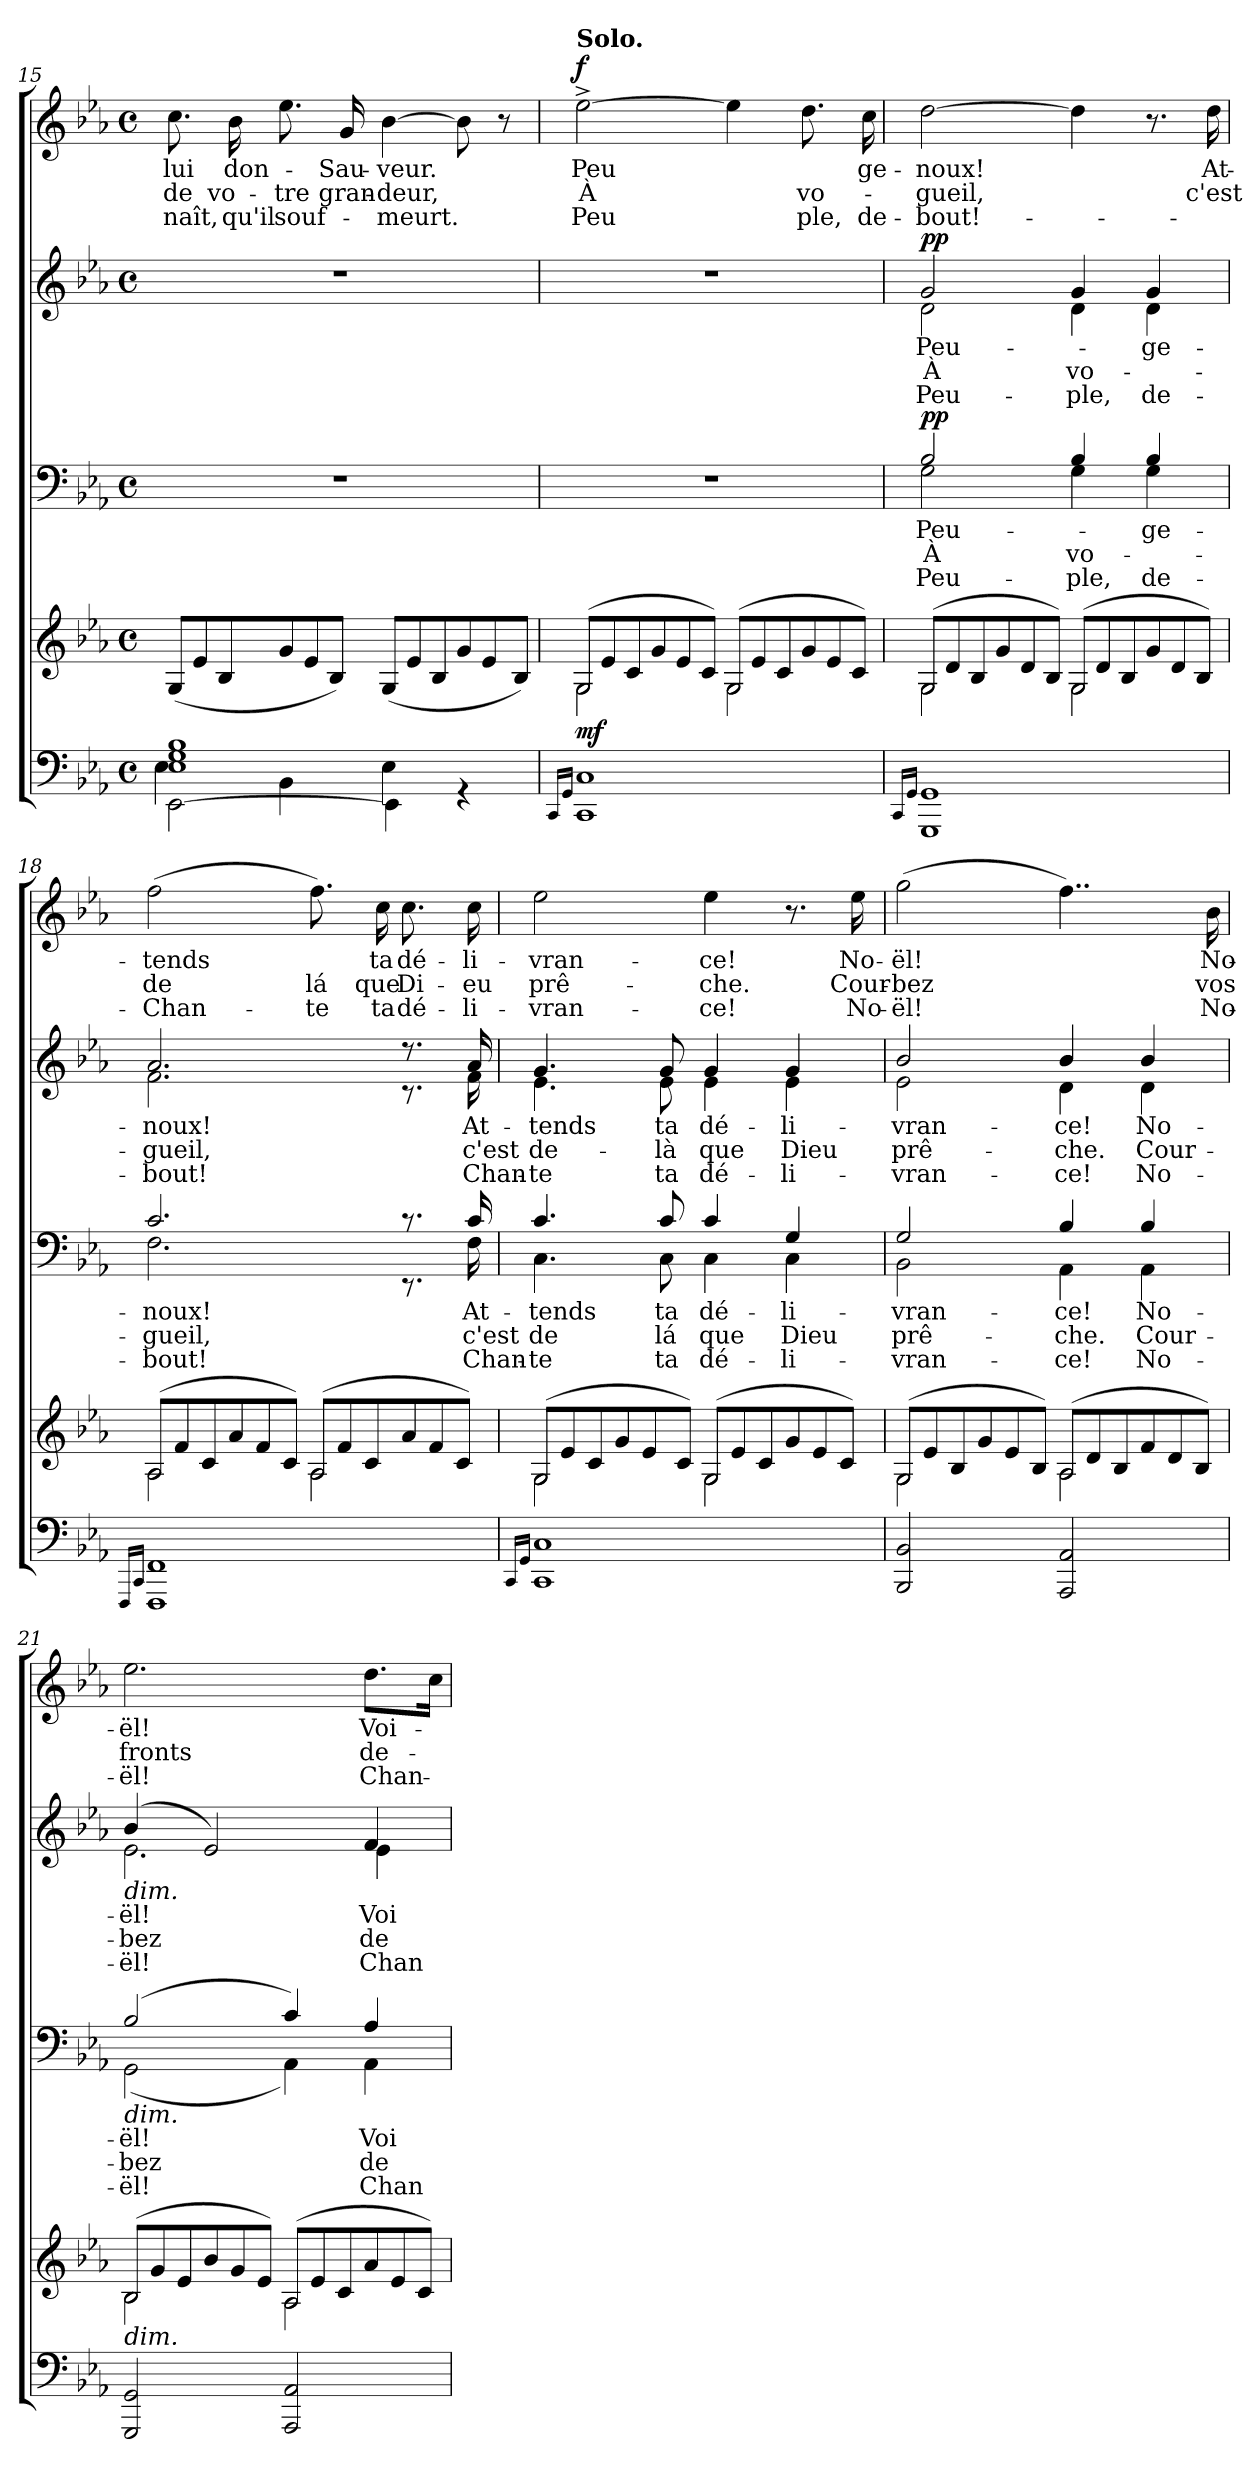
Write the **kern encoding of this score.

**kern	**kern	**dynam	**kern	**text	**text	**text	**dynam	**kern	**text	**text	**text	**dynam	**kern	**text	**text	**text	**dynam
*part4	*part4	*part4	*part3	*part3	*part3	*part3	*part3	*part2	*part2	*part2	*part2	*part2	*part1	*part1	*part1	*part1	*part1
*staff5	*staff4	*staff4/5	*staff3	*staff3	*staff3	*staff3	*staff3	*staff2	*staff2	*staff2	*staff2	*staff2	*staff1	*staff1	*staff1	*staff1	*staff1
*clefF4	*clefG2	*	*clefF4	*	*	*	*	*clefG2	*	*	*	*	*clefG2	*	*	*	*
*k[b-e-a-]	*k[b-e-a-]	*	*k[b-e-a-]	*	*	*	*	*k[b-e-a-]	*	*	*	*	*k[b-e-a-]	*	*	*	*
*E-:	*E-:	*	*E-:	*	*	*	*	*E-:	*	*	*	*	*E-:	*	*	*	*
*M4/4	*M4/4	*	*M4/4	*	*	*	*	*M4/4	*	*	*	*	*M4/4	*	*	*	*
*met(c)	*met(c)	*	*met(c)	*	*	*	*	*met(c)	*	*	*	*	*met(c)	*	*	*	*
=15	=15	=15	=15	=15	=15	=15	=15	=15	=15	=15	=15	=15	=15	=15	=15	=15	=15
*^	*	*	*	*	*	*	*	*	*	*	*	*	*	*	*	*	*
*	*^	*	*	*	*	*	*	*	*	*	*	*	*	*	*	*	*	*
*	*	*	*Xtuplet	*	*	*	*	*	*	*	*	*	*	*	*	*	*	*	*
!	!	!	!	!	!	!	!	!	!	!	!	!	!	!	!	!LO:LY:b	!LO:LY:b	!LO:LY:b	!
1E- 1G 1B-	4E-\	[<2EE-\	(<12G/L	.	1r	.	.	.	.	1r	.	.	.	.	8.cc\	lui	de	naît,	.
.	.	.	12e-/	.	.	.	.	.	.	.	.	.	.	.	.	.	.	.	.
.	.	.	12B-/	.	.	.	.	.	.	.	.	.	.	.	.	.	.	.	.
!	!	!	!	!	!	!	!	!	!	!	!	!	!	!	!	!LO:LY:b	!LO:LY:b	!LO:LY:b	!
.	.	.	.	.	.	.	.	.	.	.	.	.	.	.	16b-\	don-	vo-	qu'il	.
!	!	!	!	!	!	!	!	!	!	!	!	!	!	!	!	!	!LO:LY:b	!LO:LY:b	!
.	4BB-\	.	12g/	.	.	.	.	.	.	.	.	.	.	.	8.ee-\	.	-tre	souf-	.
.	.	.	12e-/	.	.	.	.	.	.	.	.	.	.	.	.	.	.	.	.
.	.	.	12B-/J)	.	.	.	.	.	.	.	.	.	.	.	.	.	.	.	.
!	!	!	!	!	!	!	!	!	!	!	!	!	!	!	!	!LO:LY:b	!LO:LY:b	!	!
.	.	.	.	.	.	.	.	.	.	.	.	.	.	.	16g/	-Sau-	gran-	.	.
!	!	!	!	!	!	!	!	!	!	!	!	!	!	!	!	!LO:LY:b	!LO:LY:b	!LO:LY:b	!
.	4E-\	4EE-\]	(<12G/L	.	.	.	.	.	.	.	.	.	.	.	[4b-\	-veur.	-deur,	-meurt.	.
.	.	.	12e-/	.	.	.	.	.	.	.	.	.	.	.	.	.	.	.	.
.	.	.	12B-/	.	.	.	.	.	.	.	.	.	.	.	.	.	.	.	.
.	4r	4ryy	12g/	.	.	.	.	.	.	.	.	.	.	.	8b-\]	.	.	.	.
.	.	.	12e-/	.	.	.	.	.	.	.	.	.	.	.	.	.	.	.	.
.	.	.	.	.	.	.	.	.	.	.	.	.	.	.	8r	.	.	.	.
.	.	.	12B-/J)	.	.	.	.	.	.	.	.	.	.	.	.	.	.	.	.
*v	*v	*v	*	*	*	*	*	*	*	*	*	*	*	*	*	*	*	*	*
!!LO:PB:g=z
=16	=16	=16	=16	=16	=16	=16	=16	=16	=16	=16	=16	=16	=16	=16	=16	=16	=16
16qCC/LL	.	.	.	.	.	.	.	.	.	.	.	.	.	.	.	.	.
16qGG/JJ	.	.	.	.	.	.	.	.	.	.	.	.	.	.	.	.	.
*	*^	*	*	*	*	*	*	*	*	*	*	*	*	*	*	*	*
!	!	!	!	!	!	!	!	!	!	!	!	!	!	!LO:TX:a:B:t=Solo.	!	!	!	!
!	!LO:N:head=open	!LO:N:head=open	!LO:DY:b	!	!	!	!	!	!	!	!	!	!	!	!LO:LY:b	!LO:LY:b	!LO:LY:b	!LO:DY:a
1CC 1C	(>12G/L	4G\	mf	1r	.	.	.	.	1r	.	.	.	.	[2ee-^>\	Peu	À	Peu	f
.	12e-/	.	.	.	.	.	.	.	.	.	.	.	.	.	.	.	.	.
.	12c/	.	.	.	.	.	.	.	.	.	.	.	.	.	.	.	.	.
.	12g/	4ryy	.	.	.	.	.	.	.	.	.	.	.	.	.	.	.	.
.	12e-/	.	.	.	.	.	.	.	.	.	.	.	.	.	.	.	.	.
.	12c/J)	.	.	.	.	.	.	.	.	.	.	.	.	.	.	.	.	.
!	!LO:N:head=open	!LO:N:head=open	!	!	!	!	!	!	!	!	!	!	!	!	!	!	!	!
.	(>12G/L	4G\	.	.	.	.	.	.	.	.	.	.	.	4ee-\]	.	.	.	.
.	12e-/	.	.	.	.	.	.	.	.	.	.	.	.	.	.	.	.	.
.	12c/	.	.	.	.	.	.	.	.	.	.	.	.	.	.	.	.	.
!	!	!	!	!	!	!	!	!	!	!	!	!	!	!	!	!LO:LY:b	!LO:LY:b	!
.	12g/	4ryy	.	.	.	.	.	.	.	.	.	.	.	8.dd\	.	vo-	ple,	.
.	12e-/	.	.	.	.	.	.	.	.	.	.	.	.	.	.	.	.	.
.	12c/J)	.	.	.	.	.	.	.	.	.	.	.	.	.	.	.	.	.
!	!	!	!	!	!	!	!	!	!	!	!	!	!	!	!LO:LY:b	!	!LO:LY:b	!
.	.	.	.	.	.	.	.	.	.	.	.	.	.	16cc\	ge-	.	de-	.
=17	=17	=17	=17	=17	=17	=17	=17	=17	=17	=17	=17	=17	=17	=17	=17	=17	=17	=17
16qCC/LL	.	.	.	.	.	.	.	.	.	.	.	.	.	.	.	.	.	.
16qGG/JJ	.	.	.	.	.	.	.	.	.	.	.	.	.	.	.	.	.	.
!	!LO:N:head=open	!LO:N:head=open	!	!	!LO:LY:b	!LO:LY:b	!LO:LY:b	!LO:DY:a	!	!LO:LY:b	!LO:LY:b	!LO:LY:b	!LO:DY:b	!	!LO:LY:b	!LO:LY:b	!LO:LY:b	!
*	*	*	*	*^	*	*	*	*	*^	*	*	*	*	*	*	*	*	*
1GGG 1GG	(>12G/L	4G\	.	2B-/	2G\	Peu-	À	Peu-	pp	2g/	2d\	Peu-	À	Peu-	pp	[2dd\	-noux!	-gueil,	-bout!-	.
.	12d/	.	.	.	.	.	.	.	.	.	.	.	.	.	.	.	.	.	.	.
.	12B-/	.	.	.	.	.	.	.	.	.	.	.	.	.	.	.	.	.	.	.
.	12g/	4ryy	.	.	.	.	.	.	.	.	.	.	.	.	.	.	.	.	.	.
.	12d/	.	.	.	.	.	.	.	.	.	.	.	.	.	.	.	.	.	.	.
.	12B-/J)	.	.	.	.	.	.	.	.	.	.	.	.	.	.	.	.	.	.	.
!	!LO:N:head=open	!LO:N:head=open	!	!	!	!	!LO:LY:b	!LO:LY:b	!	!	!	!	!LO:LY:b	!LO:LY:b	!	!	!	!	!	!
.	(>12G/L	4G\	.	4B-/	4G\	.	vo-	-ple,	.	4g/	4d\	.	vo-	-ple,	.	4dd\]	.	.	.	.
.	12d/	.	.	.	.	.	.	.	.	.	.	.	.	.	.	.	.	.	.	.
.	12B-/	.	.	.	.	.	.	.	.	.	.	.	.	.	.	.	.	.	.	.
!	!	!	!	!	!	!LO:LY:b	!	!LO:LY:b	!	!	!	!LO:LY:b	!	!LO:LY:b	!	!	!	!	!	!
.	12g/	4ryy	.	4B-/	4G\	-ge-	.	de-	.	4g/	4d\	-ge-	.	de-	.	8.r	.	.	.	.
.	12d/	.	.	.	.	.	.	.	.	.	.	.	.	.	.	.	.	.	.	.
.	12B-/J)	.	.	.	.	.	.	.	.	.	.	.	.	.	.	.	.	.	.	.
!	!	!	!	!	!	!	!	!	!	!	!	!	!	!	!	!	!LO:LY:b	!LO:LY:b	!	!
.	.	.	.	.	.	.	.	.	.	.	.	.	.	.	.	16dd\	At-	c'est	.	.
=18	=18	=18	=18	=18	=18	=18	=18	=18	=18	=18	=18	=18	=18	=18	=18	=18	=18	=18	=18	=18
16qFFF/LL	.	.	.	.	.	.	.	.	.	.	.	.	.	.	.	.	.	.	.	.
16qCC/JJ	.	.	.	.	.	.	.	.	.	.	.	.	.	.	.	.	.	.	.	.
!	!LO:N:head=open	!LO:N:head=open	!	!	!	!LO:LY:b	!LO:LY:b	!LO:LY:b	!	!	!	!LO:LY:b	!LO:LY:b	!LO:LY:b	!	!	!LO:LY:b	!LO:LY:b	!LO:LY:b	!
1FFF 1FF	(>12A-/L	4A-\	.	2.c/	2.F\	-noux!	-gueil,	-bout!	.	2.a-/	2.f\	-noux!	-gueil,	-bout!	.	(>2ff\	-tends	de	-Chan-	.
.	12f/	.	.	.	.	.	.	.	.	.	.	.	.	.	.	.	.	.	.	.
.	12c/	.	.	.	.	.	.	.	.	.	.	.	.	.	.	.	.	.	.	.
.	12a-/	4ryy	.	.	.	.	.	.	.	.	.	.	.	.	.	.	.	.	.	.
.	12f/	.	.	.	.	.	.	.	.	.	.	.	.	.	.	.	.	.	.	.
.	12c/J)	.	.	.	.	.	.	.	.	.	.	.	.	.	.	.	.	.	.	.
!	!LO:N:head=open	!LO:N:head=open	!	!	!	!	!	!	!	!	!	!	!	!	!	!	!	!LO:LY:b	!LO:LY:b	!
.	(>12A-/L	4A-\	.	.	.	.	.	.	.	.	.	.	.	.	.	8.ff\)	.	lá	-te	.
.	12f/	.	.	.	.	.	.	.	.	.	.	.	.	.	.	.	.	.	.	.
.	12c/	.	.	.	.	.	.	.	.	.	.	.	.	.	.	.	.	.	.	.
!	!	!	!	!	!	!	!	!	!	!	!	!	!	!	!	!	!LO:LY:b	!LO:LY:b	!LO:LY:b	!
.	.	.	.	.	.	.	.	.	.	.	.	.	.	.	.	16cc\	ta	que	ta	.
!	!	!	!	!	!	!	!	!	!	!	!	!	!	!	!	!	!LO:LY:b	!LO:LY:b	!LO:LY:b	!
.	12a-/	4ryy	.	8.rc	8.rEE	.	.	.	.	8.rdd	8.rc	.	.	.	.	8.cc\	dé-	Di-	dé-	.
.	12f/	.	.	.	.	.	.	.	.	.	.	.	.	.	.	.	.	.	.	.
.	12c/J)	.	.	.	.	.	.	.	.	.	.	.	.	.	.	.	.	.	.	.
!	!	!	!	!	!	!LO:LY:b	!LO:LY:b	!LO:LY:b	!	!	!	!LO:LY:b	!LO:LY:b	!LO:LY:b	!	!	!LO:LY:b	!LO:LY:b	!LO:LY:b	!
.	.	.	.	16c/	16F\	At-	c'est	Chan-	.	16a-/	16f\	At-	c'est	Chan-	.	16cc\	-li-	-eu	-li-	.
!!LO:LB:g=z
=19	=19	=19	=19	=19	=19	=19	=19	=19	=19	=19	=19	=19	=19	=19	=19	=19	=19	=19	=19	=19
16qCC/LL	.	.	.	.	.	.	.	.	.	.	.	.	.	.	.	.	.	.	.	.
16qGG/JJ	.	.	.	.	.	.	.	.	.	.	.	.	.	.	.	.	.	.	.	.
!	!LO:N:head=open	!LO:N:head=open	!	!	!	!LO:LY:b	!LO:LY:b	!LO:LY:b	!	!	!	!LO:LY:b	!LO:LY:b	!LO:LY:b	!	!	!LO:LY:b	!LO:LY:b	!LO:LY:b	!
1CC 1C	(>12G/L	4G\	.	4.c/	4.C\	-tends	de	-te	.	4.g/	4.e-\	-tends	de-	-te	.	2ee-\	-vran-	prê-	-vran-	.
.	12e-/	.	.	.	.	.	.	.	.	.	.	.	.	.	.	.	.	.	.	.
.	12c/	.	.	.	.	.	.	.	.	.	.	.	.	.	.	.	.	.	.	.
.	12g/	4ryy	.	.	.	.	.	.	.	.	.	.	.	.	.	.	.	.	.	.
.	12e-/	.	.	.	.	.	.	.	.	.	.	.	.	.	.	.	.	.	.	.
!	!	!	!	!	!	!LO:LY:b	!LO:LY:b	!LO:LY:b	!	!	!	!LO:LY:b	!LO:LY:b	!LO:LY:b	!	!	!	!	!	!
.	.	.	.	8c/	8C\	ta	lá	ta	.	8g/	8e-\	ta	-là	ta	.	.	.	.	.	.
.	12c/J)	.	.	.	.	.	.	.	.	.	.	.	.	.	.	.	.	.	.	.
!	!LO:N:head=open	!LO:N:head=open	!	!	!	!LO:LY:b	!LO:LY:b	!LO:LY:b	!	!	!	!LO:LY:b	!LO:LY:b	!LO:LY:b	!	!	!LO:LY:b	!LO:LY:b	!LO:LY:b	!
.	(>12G/L	4G\	.	4c/	4C\	dé-	que	dé-	.	4g/	4e-\	dé-	que	dé-	.	4ee-\	-ce!	-che.	-ce!	.
.	12e-/	.	.	.	.	.	.	.	.	.	.	.	.	.	.	.	.	.	.	.
.	12c/	.	.	.	.	.	.	.	.	.	.	.	.	.	.	.	.	.	.	.
!	!	!	!	!	!	!LO:LY:b	!LO:LY:b	!LO:LY:b	!	!	!	!LO:LY:b	!LO:LY:b	!LO:LY:b	!	!	!	!	!	!
.	12g/	4ryy	.	4G/	4C\	-li-	Dieu	-li-	.	4g/	4e-\	-li-	Dieu	-li-	.	8.r	.	.	.	.
.	12e-/	.	.	.	.	.	.	.	.	.	.	.	.	.	.	.	.	.	.	.
.	12c/J)	.	.	.	.	.	.	.	.	.	.	.	.	.	.	.	.	.	.	.
!	!	!	!	!	!	!	!	!	!	!	!	!	!	!	!	!	!LO:LY:b	!LO:LY:b	!LO:LY:b	!
.	.	.	.	.	.	.	.	.	.	.	.	.	.	.	.	16ee-\	No-	Cour-	No-	.
=20	=20	=20	=20	=20	=20	=20	=20	=20	=20	=20	=20	=20	=20	=20	=20	=20	=20	=20	=20	=20
!	!LO:N:head=open	!LO:N:head=open	!	!	!	!LO:LY:b	!LO:LY:b	!LO:LY:b	!	!	!	!LO:LY:b	!LO:LY:b	!LO:LY:b	!	!	!LO:LY:b	!LO:LY:b	!LO:LY:b	!
2BBB-/ 2BB-/	(>12G/L	4G\	.	2G/	2BB-\	-vran-	prê-	-vran-	.	2b-/	2e-\	-vran-	prê-	-vran-	.	(>2gg\	-ël!	-bez	-ël!	.
.	12e-/	.	.	.	.	.	.	.	.	.	.	.	.	.	.	.	.	.	.	.
.	12B-/	.	.	.	.	.	.	.	.	.	.	.	.	.	.	.	.	.	.	.
.	12g/	4ryy	.	.	.	.	.	.	.	.	.	.	.	.	.	.	.	.	.	.
.	12e-/	.	.	.	.	.	.	.	.	.	.	.	.	.	.	.	.	.	.	.
.	12B-/J)	.	.	.	.	.	.	.	.	.	.	.	.	.	.	.	.	.	.	.
!	!LO:N:head=open	!LO:N:head=open	!	!	!	!LO:LY:b	!LO:LY:b	!LO:LY:b	!	!	!	!LO:LY:b	!LO:LY:b	!LO:LY:b	!	!	!	!	!	!
2AAA-/ 2AA-/	(>12A-/L	4A-\	.	4B-/	4AA-\	-ce!	-che.	-ce!	.	4b-/	4d\	-ce!	-che.	-ce!	.	4..ff\)	.	.	.	.
.	12d/	.	.	.	.	.	.	.	.	.	.	.	.	.	.	.	.	.	.	.
.	12B-/	.	.	.	.	.	.	.	.	.	.	.	.	.	.	.	.	.	.	.
!	!	!	!	!	!	!LO:LY:b	!LO:LY:b	!LO:LY:b	!	!	!	!LO:LY:b	!LO:LY:b	!LO:LY:b	!	!	!	!	!	!
.	12f/	4ryy	.	4B-/	4AA-\	No-	Cour-	No-	.	4b-/	4d\	No-	Cour-	No-	.	.	.	.	.	.
.	12d/	.	.	.	.	.	.	.	.	.	.	.	.	.	.	.	.	.	.	.
.	12B-/J)	.	.	.	.	.	.	.	.	.	.	.	.	.	.	.	.	.	.	.
!	!	!	!	!	!	!	!	!	!	!	!	!	!	!	!	!	!LO:LY:b	!LO:LY:b	!LO:LY:b	!
.	.	.	.	.	.	.	.	.	.	.	.	.	.	.	.	16b-\	No-	vos	No-	.
=21	=21	=21	=21	=21	=21	=21	=21	=21	=21	=21	=21	=21	=21	=21	=21	=21	=21	=21	=21	=21
!	!	!	!	!	!	!	!	!	!	!LO:TX:b:i:t=dim.	!	!	!	!	!	!	!	!	!	!
!	!	!	!	!LO:TX:b:i:t=dim.	!	!	!	!	!	!	!	!	!	!	!	!	!	!	!	!
!	!LO:TX:b:i:t=dim.	!	!	!	!	!	!	!	!	!	!	!	!	!	!	!	!	!	!	!
!	!LO:N:head=open	!LO:N:head=open	!	!	!	!LO:LY:b	!LO:LY:b	!LO:LY:b	!	!	!	!LO:LY:b	!LO:LY:b	!LO:LY:b	!	!	!LO:LY:b	!LO:LY:b	!LO:LY:b	!
2GGG/ 2GG/	(<12B-/L	4B-\	.	(>2B-/	(<2GG\	-ël!	-bez	-ël!	.	(>4b-/	2.e-\	-ël!	-bez	-ël!	.	2.ee-\	-ël!	fronts	-ël!	.
.	12g/	.	.	.	.	.	.	.	.	.	.	.	.	.	.	.	.	.	.	.
.	12e-/	.	.	.	.	.	.	.	.	.	.	.	.	.	.	.	.	.	.	.
.	12b-/	4ryy	.	.	.	.	.	.	.	2e-/)	.	.	.	.	.	.	.	.	.	.
.	12g/	.	.	.	.	.	.	.	.	.	.	.	.	.	.	.	.	.	.	.
.	12e-/J)	.	.	.	.	.	.	.	.	.	.	.	.	.	.	.	.	.	.	.
!	!LO:N:head=open	!LO:N:head=open	!	!	!	!	!	!	!	!	!	!	!	!	!	!	!	!	!	!
2AAA-/ 2AA-/	(<12A-/L	4A-\	.	4c/)	4AA-\)	.	.	.	.	.	.	.	.	.	.	.	.	.	.	.
.	12e-/	.	.	.	.	.	.	.	.	.	.	.	.	.	.	.	.	.	.	.
.	12c/	.	.	.	.	.	.	.	.	.	.	.	.	.	.	.	.	.	.	.
!	!	!	!	!	!	!LO:LY:b	!LO:LY:b	!LO:LY:b	!	!	!	!LO:LY:b	!LO:LY:b	!LO:LY:b	!	!	!LO:LY:b	!LO:LY:b	!LO:LY:b	!
.	12a-/	4ryy	.	4A-/	4AA-\	Voi-	de	Chan-	.	4f/	4e-\	Voi-	de-	Chan-	.	8.dd\L	Voi-	de-	Chan-	.
.	12e-/	.	.	.	.	.	.	.	.	.	.	.	.	.	.	.	.	.	.	.
.	12c/J)	.	.	.	.	.	.	.	.	.	.	.	.	.	.	.	.	.	.	.
.	.	.	.	.	.	.	.	.	.	.	.	.	.	.	.	16cc\Jk	.	.	.	.
*	*v	*v	*	*	*	*	*	*	*	*v	*v	*	*	*	*	*	*	*	*	*
*	*	*	*v	*v	*	*	*	*	*	*	*	*	*	*	*	*	*	*
=	=	=	=	=	=	=	=	=	=	=	=	=	=	=	=	=	=
*-	*-	*-	*-	*-	*-	*-	*-	*-	*-	*-	*-	*-	*-	*-	*-	*-	*-
